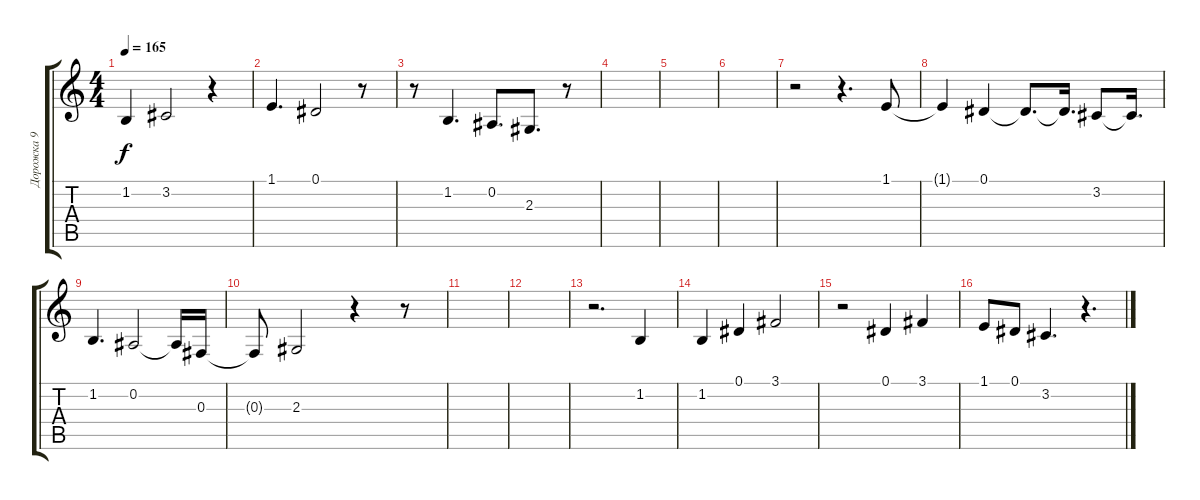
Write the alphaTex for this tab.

\track ("Дорожка 9" "Дорожка 9") {instrument lead6voice}
\staff {score tabs}
\tuning (Eb4 Bb3 Gb3 Db3 Ab2 Eb2) {hide}
\ts (4 4)
\tempo 165
\clef g2
\ks c
1.2{t}.4{dy f} 3.2.2 r.4 |
1.1.4{d} 0.1.2 r.8 |
r.8 1.2.4{d} 0.2.8{d} 2.3.8{d} r.8 |
|
|
|
r.2 r.4{d} 1.1.8 |
1.1{t}.4 0.1.4 0.1{t}.8{d} 0.1{t}.16{d} 3.2.8 3.2{t}.16{d} |
1.2.4{d} 0.2.2 0.2{t}.16 0.3.16 |
0.3{t}.8 2.3.2 r.4 r.8 |
|
|
r.2{d} 1.2.4 |
1.2.4 0.1.4 3.1.2 |
r.2 0.1.4 3.1.4 |
1.1.8 0.1.8 3.2.4{d} r.4{d}
